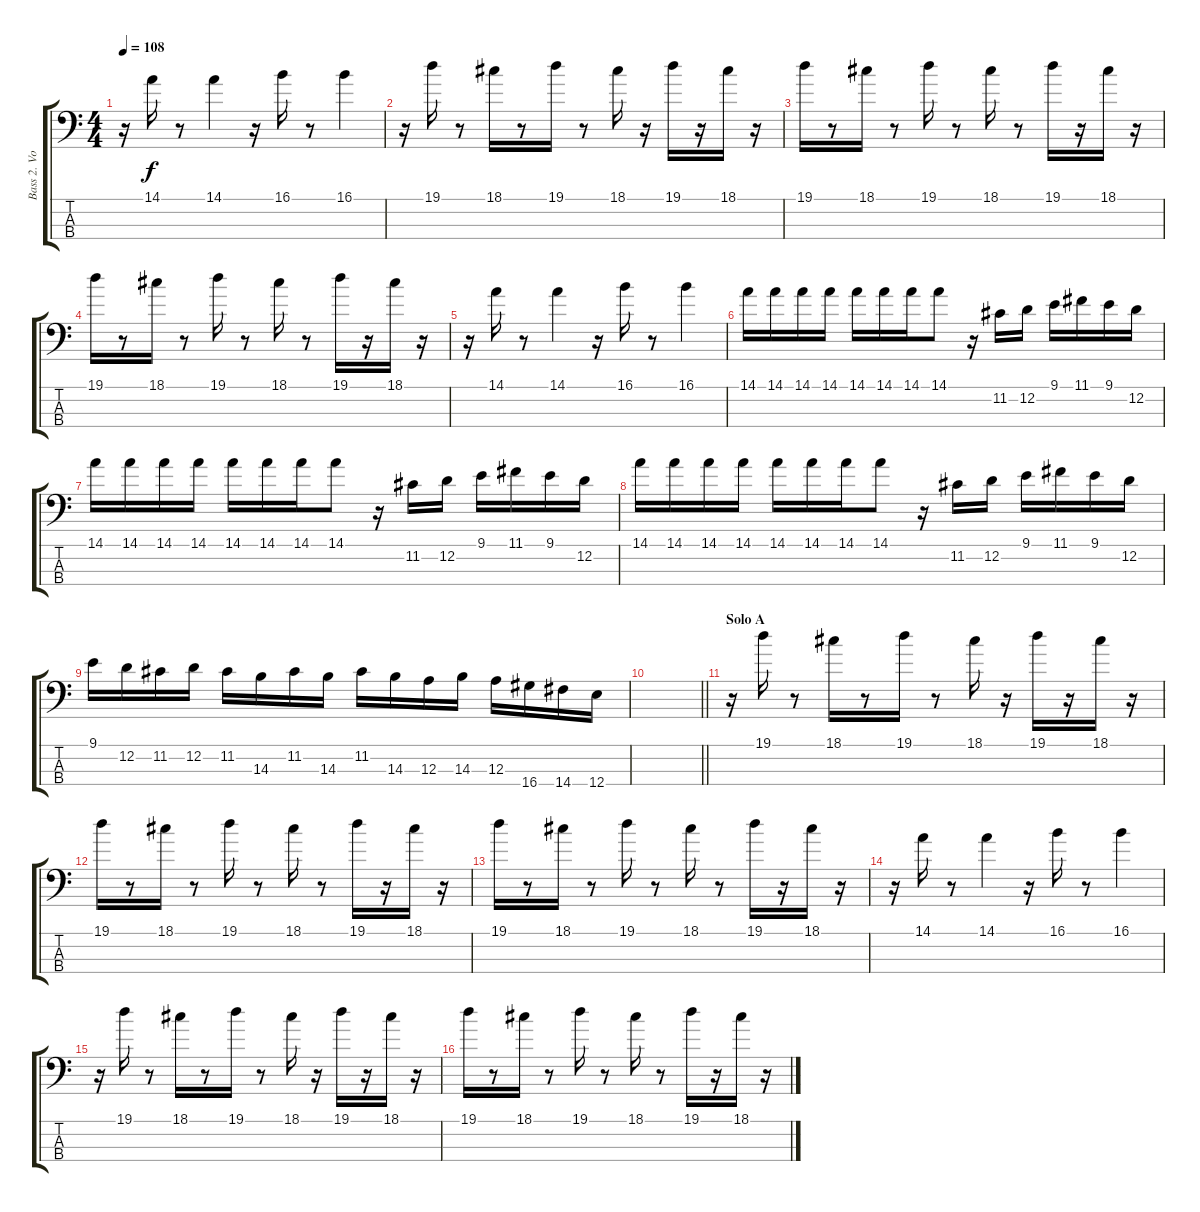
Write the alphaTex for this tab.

\track ("Bass 2. Voice" "Bass 2. Vo") {instrument electricbasspick}
\staff {score tabs}
\tuning (G2 D2 A1 E1) {hide}
\ts (4 4)
\tempo 108
\clef f4
\ks c
r.16{dy f} 14.1.16 r.8 14.1.4 r.16 16.1.16 r.8 16.1.4 |
r.16 19.1.16 r.8 18.1.16 r.8 19.1.16 r.8 18.1.16 r.16 19.1.16 r.16 18.1.16 r.16 |
19.1.16 r.8 18.1.16 r.8 19.1.16 r.8 18.1.16 r.8 19.1.16 r.16 18.1.16 r.16 |
19.1.16 r.8 18.1.16 r.8 19.1.16 r.8 18.1.16 r.8 19.1.16 r.16 18.1.16 r.16 |
r.16 14.1.16 r.8 14.1.4 r.16 16.1.16 r.8 16.1.4 |
14.1.16 14.1.16 14.1.16 14.1.16 14.1.16 14.1.16 14.1.16 14.1.8 r.16 11.2.16 12.2.16 9.1.16 11.1.16 9.1.16 12.2.16 |
14.1.16 14.1.16 14.1.16 14.1.16 14.1.16 14.1.16 14.1.16 14.1.8 r.16 11.2.16 12.2.16 9.1.16 11.1.16 9.1.16 12.2.16 |
14.1.16 14.1.16 14.1.16 14.1.16 14.1.16 14.1.16 14.1.16 14.1.8 r.16 11.2.16 12.2.16 9.1.16 11.1.16 9.1.16 12.2.16 |
9.1.16 12.2.16 11.2.16 12.2.16 11.2.16 14.3.16 11.2.16 14.3.16 11.2.16 14.3.16 12.3.16 14.3.16 12.3.16 16.4.16 14.4.16 12.4.16 |
\barLineRight lightlight
|
\section ("" "Solo A")
r.16 19.1.16 r.8 18.1.16 r.8 19.1.16 r.8 18.1.16 r.16 19.1.16 r.16 18.1.16 r.16 |
19.1.16 r.8 18.1.16 r.8 19.1.16 r.8 18.1.16 r.8 19.1.16 r.16 18.1.16 r.16 |
19.1.16 r.8 18.1.16 r.8 19.1.16 r.8 18.1.16 r.8 19.1.16 r.16 18.1.16 r.16 |
r.16 14.1.16 r.8 14.1.4 r.16 16.1.16 r.8 16.1.4 |
r.16 19.1.16 r.8 18.1.16 r.8 19.1.16 r.8 18.1.16 r.16 19.1.16 r.16 18.1.16 r.16 |
19.1.16 r.8 18.1.16 r.8 19.1.16 r.8 18.1.16 r.8 19.1.16 r.16 18.1.16 r.16
